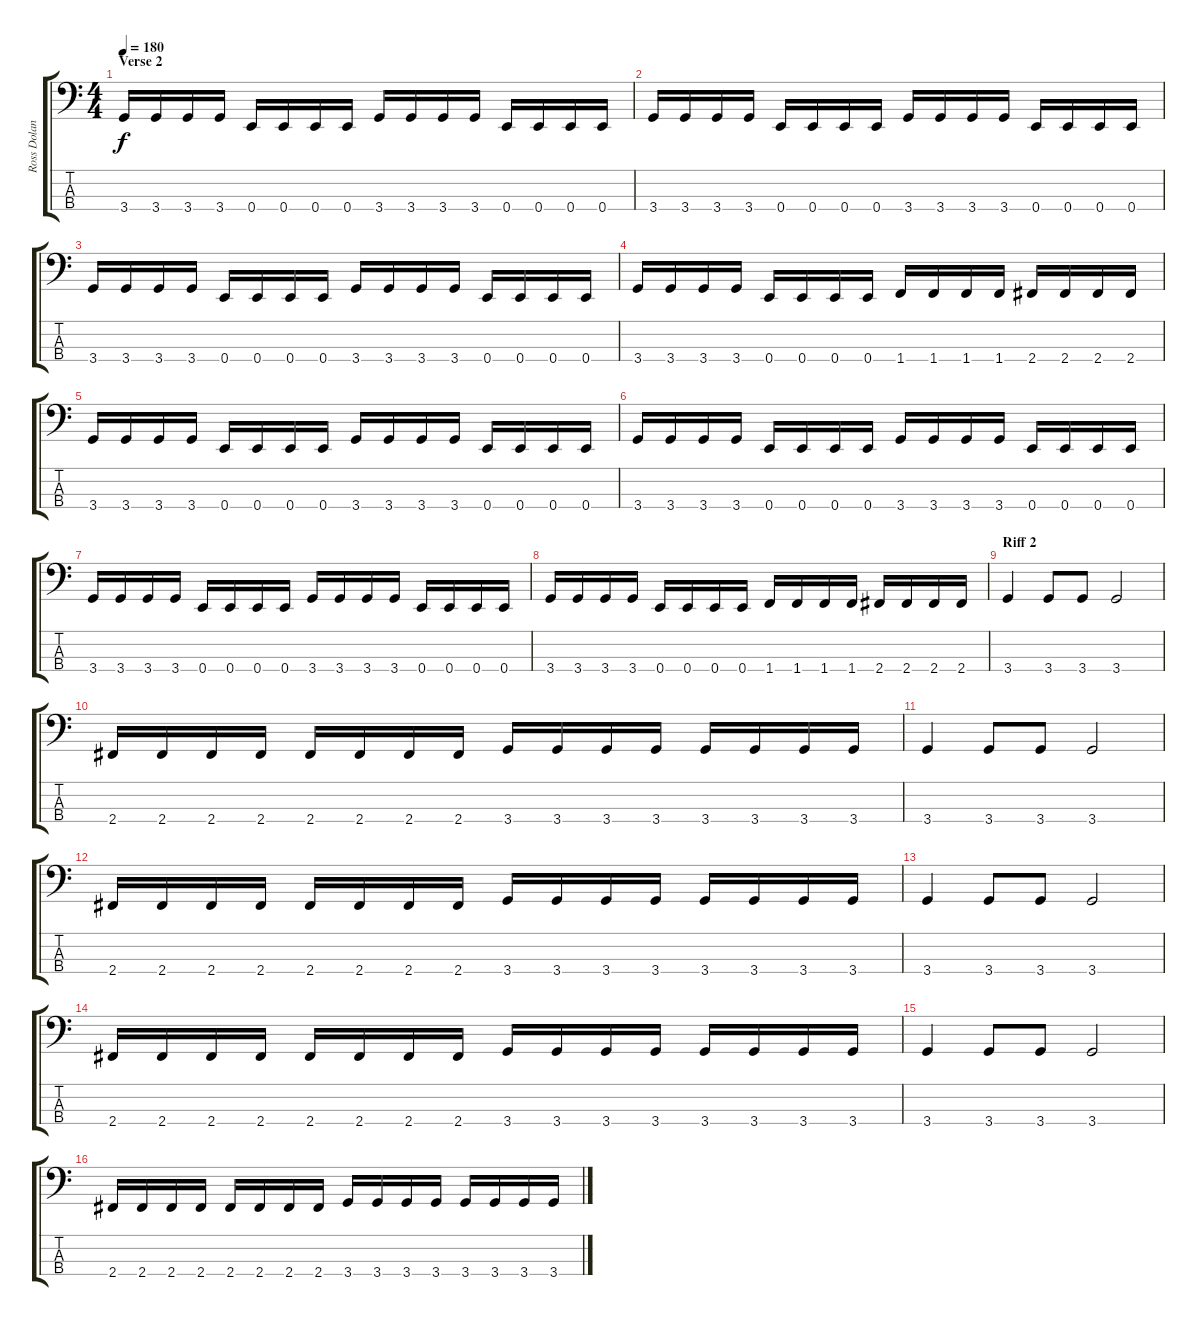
\track ("Ross Dolan" "Ross Dolan") {instrument electricbasspick}
\staff {score tabs}
\tuning (G2 D2 A1 E1) {hide}
\ts (4 4)
\section ("" "Verse 2")
\tempo 180
\clef f4
\ks c
3.4.16{dy f} 3.4.16 3.4.16 3.4.16 0.4.16 0.4.16 0.4.16 0.4.16 3.4.16 3.4.16 3.4.16 3.4.16 0.4.16 0.4.16 0.4.16 0.4.16 |
3.4.16 3.4.16 3.4.16 3.4.16 0.4.16 0.4.16 0.4.16 0.4.16 3.4.16 3.4.16 3.4.16 3.4.16 0.4.16 0.4.16 0.4.16 0.4.16 |
3.4.16 3.4.16 3.4.16 3.4.16 0.4.16 0.4.16 0.4.16 0.4.16 3.4.16 3.4.16 3.4.16 3.4.16 0.4.16 0.4.16 0.4.16 0.4.16 |
3.4.16 3.4.16 3.4.16 3.4.16 0.4.16 0.4.16 0.4.16 0.4.16 1.4.16 1.4.16 1.4.16 1.4.16 2.4.16 2.4.16 2.4.16 2.4.16 |
3.4.16 3.4.16 3.4.16 3.4.16 0.4.16 0.4.16 0.4.16 0.4.16 3.4.16 3.4.16 3.4.16 3.4.16 0.4.16 0.4.16 0.4.16 0.4.16 |
3.4.16 3.4.16 3.4.16 3.4.16 0.4.16 0.4.16 0.4.16 0.4.16 3.4.16 3.4.16 3.4.16 3.4.16 0.4.16 0.4.16 0.4.16 0.4.16 |
3.4.16 3.4.16 3.4.16 3.4.16 0.4.16 0.4.16 0.4.16 0.4.16 3.4.16 3.4.16 3.4.16 3.4.16 0.4.16 0.4.16 0.4.16 0.4.16 |
3.4.16 3.4.16 3.4.16 3.4.16 0.4.16 0.4.16 0.4.16 0.4.16 1.4.16 1.4.16 1.4.16 1.4.16 2.4.16 2.4.16 2.4.16 2.4.16 |
\section ("" "Riff 2")
3.4.4 3.4.8 3.4.8 3.4.2 |
2.4.16 2.4.16 2.4.16 2.4.16 2.4.16 2.4.16 2.4.16 2.4.16 3.4.16 3.4.16 3.4.16 3.4.16 3.4.16 3.4.16 3.4.16 3.4.16 |
3.4.4 3.4.8 3.4.8 3.4.2 |
2.4.16 2.4.16 2.4.16 2.4.16 2.4.16 2.4.16 2.4.16 2.4.16 3.4.16 3.4.16 3.4.16 3.4.16 3.4.16 3.4.16 3.4.16 3.4.16 |
3.4.4 3.4.8 3.4.8 3.4.2 |
2.4.16 2.4.16 2.4.16 2.4.16 2.4.16 2.4.16 2.4.16 2.4.16 3.4.16 3.4.16 3.4.16 3.4.16 3.4.16 3.4.16 3.4.16 3.4.16 |
3.4.4 3.4.8 3.4.8 3.4.2 |
2.4.16 2.4.16 2.4.16 2.4.16 2.4.16 2.4.16 2.4.16 2.4.16 3.4.16 3.4.16 3.4.16 3.4.16 3.4.16 3.4.16 3.4.16 3.4.16
